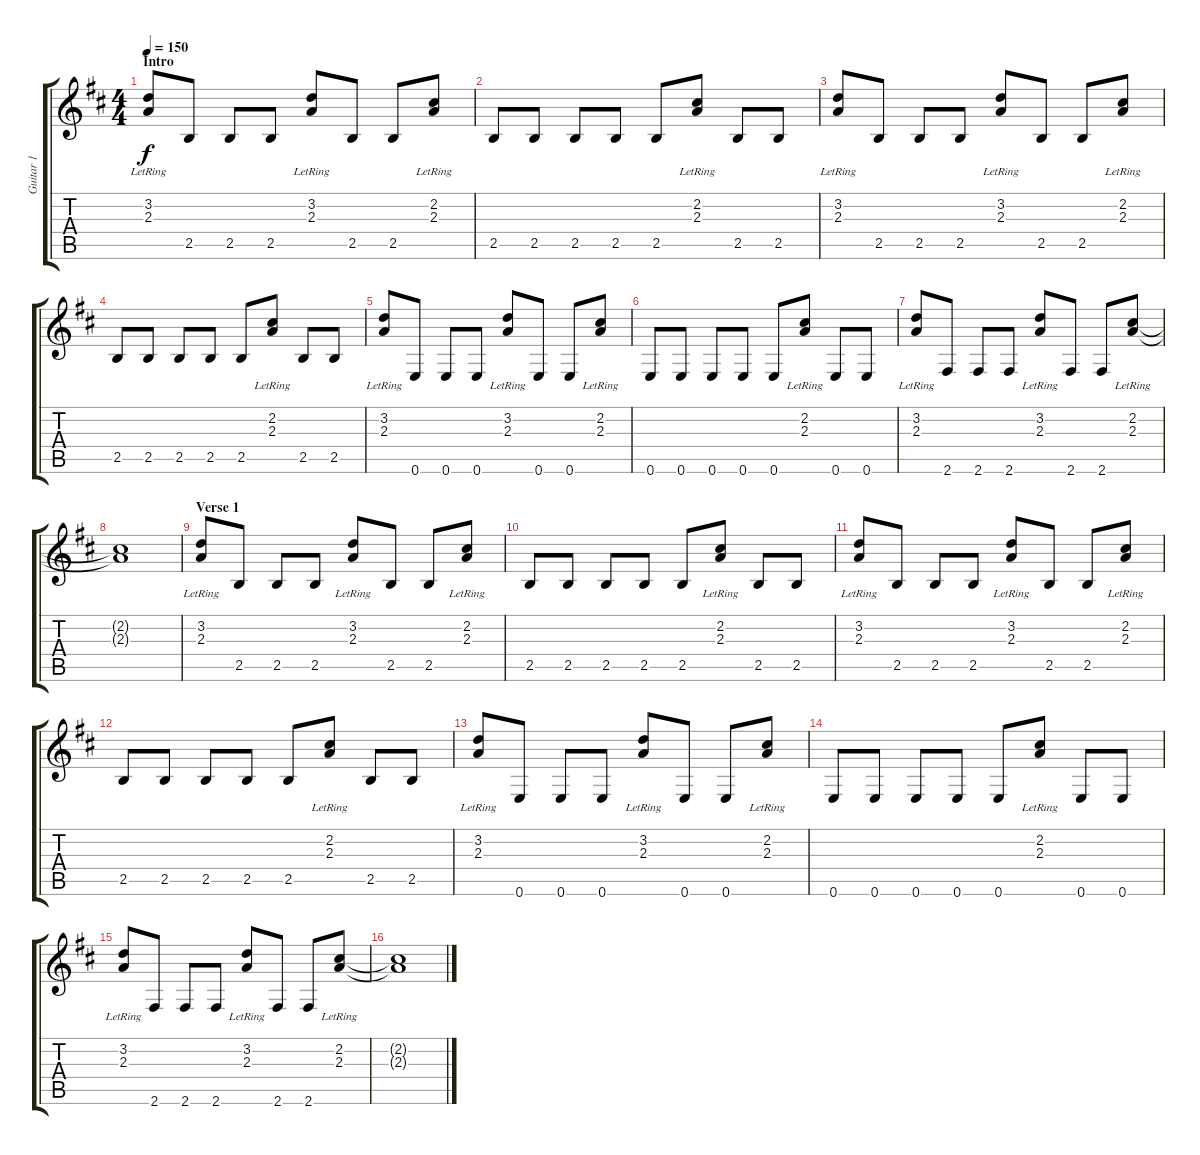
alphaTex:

\track ("Guitar 1" "Guitar 1") {instrument electricguitarjazz}
\staff {score tabs}
\tuning (E4 B3 G3 D3 A2 E2) {hide}
\ts (4 4)
\section ("" "Intro")
\tempo 150
\clef g2
\ks d
(3.2{lr} 2.3{lr}).8{dy f instrument electricguitarjazz} 2.5.8 2.5.8 2.5.8 (3.2{lr} 2.3{lr}).8 2.5.8 2.5.8 (2.2{lr} 2.3{lr}).8 |
2.5.8 2.5.8 2.5.8 2.5.8 2.5.8 (2.2{lr} 2.3{lr}).8 2.5.8 2.5.8 |
(3.2{lr} 2.3{lr}).8 2.5.8 2.5.8 2.5.8 (3.2{lr} 2.3{lr}).8 2.5.8 2.5.8 (2.2{lr} 2.3{lr}).8 |
2.5.8 2.5.8 2.5.8 2.5.8 2.5.8 (2.2{lr} 2.3{lr}).8 2.5.8 2.5.8 |
(3.2{lr} 2.3{lr}).8 0.6.8 0.6.8 0.6.8 (3.2{lr} 2.3{lr}).8 0.6.8 0.6.8 (2.2{lr} 2.3{lr}).8 |
0.6.8 0.6.8 0.6.8 0.6.8 0.6.8 (2.2{lr} 2.3{lr}).8 0.6.8 0.6.8 |
(3.2{lr} 2.3{lr}).8 2.6.8 2.6.8 2.6.8 (3.2{lr} 2.3{lr}).8 2.6.8 2.6.8 (2.2{lr} 2.3{lr}).8 |
(2.2{t} 2.3{t}).1 |
\section ("" "Verse 1")
(3.2{lr} 2.3{lr}).8 2.5.8 2.5.8 2.5.8 (3.2{lr} 2.3{lr}).8 2.5.8 2.5.8 (2.2{lr} 2.3{lr}).8 |
2.5.8 2.5.8 2.5.8 2.5.8 2.5.8 (2.2{lr} 2.3{lr}).8 2.5.8 2.5.8 |
(3.2{lr} 2.3{lr}).8 2.5.8 2.5.8 2.5.8 (3.2{lr} 2.3{lr}).8 2.5.8 2.5.8 (2.2{lr} 2.3{lr}).8 |
2.5.8 2.5.8 2.5.8 2.5.8 2.5.8 (2.2{lr} 2.3{lr}).8 2.5.8 2.5.8 |
(3.2{lr} 2.3{lr}).8 0.6.8 0.6.8 0.6.8 (3.2{lr} 2.3{lr}).8 0.6.8 0.6.8 (2.2{lr} 2.3{lr}).8 |
0.6.8 0.6.8 0.6.8 0.6.8 0.6.8 (2.2{lr} 2.3{lr}).8 0.6.8 0.6.8 |
(3.2{lr} 2.3{lr}).8 2.6.8 2.6.8 2.6.8 (3.2{lr} 2.3{lr}).8 2.6.8 2.6.8 (2.2{lr} 2.3{lr}).8 |
(2.2{t} 2.3{t}).1
